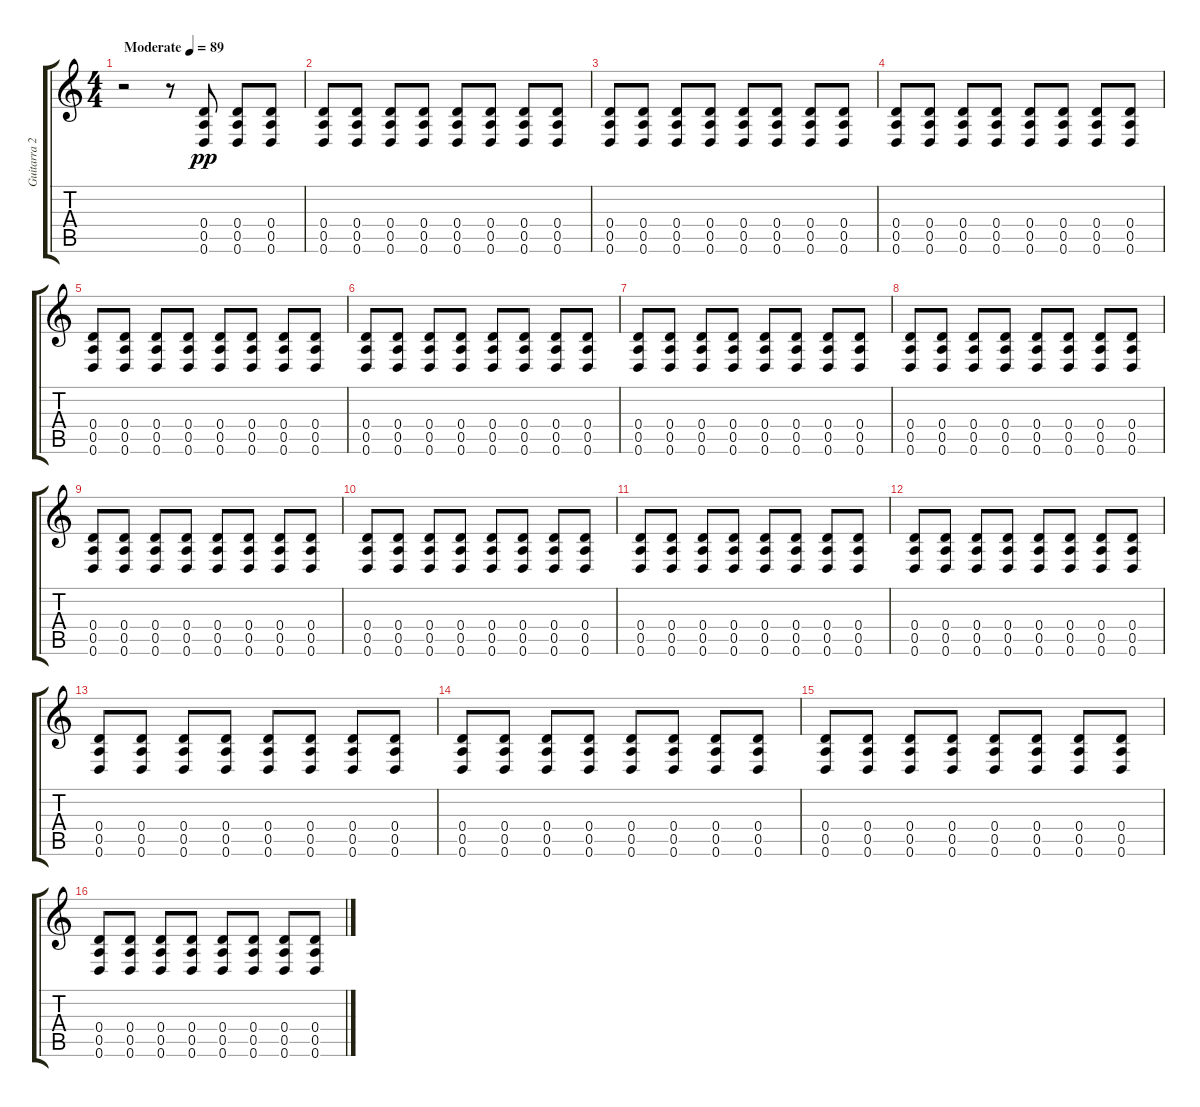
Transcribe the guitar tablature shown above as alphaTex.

\track ("Guitarra 2" "Guitarra 2") {instrument acousticguitarnylon}
\staff {score tabs}
\tuning (E4 B3 G3 D3 A2 D2) {hide}
\ts (4 4)
\tempo (89 "Moderate")
\clef g2
\ks c
r.2{dy pp instrument acousticguitarnylon} r.8{volume 0} (0.4 0.5 0.6).8{volume 16} (0.4 0.5 0.6).8 (0.4 0.5 0.6).8 |
(0.4 0.5 0.6).8 (0.4 0.5 0.6).8 (0.4 0.5 0.6).8 (0.4 0.5 0.6).8 (0.4 0.5 0.6).8 (0.4 0.5 0.6).8 (0.4 0.5 0.6).8 (0.4 0.5 0.6).8 |
(0.4 0.5 0.6).8 (0.4 0.5 0.6).8 (0.4 0.5 0.6).8 (0.4 0.5 0.6).8 (0.4 0.5 0.6).8 (0.4 0.5 0.6).8 (0.4 0.5 0.6).8 (0.4 0.5 0.6).8 |
(0.4 0.5 0.6).8{balance 14} (0.4 0.5 0.6).8 (0.4 0.5 0.6).8 (0.4 0.5 0.6).8 (0.4 0.5 0.6).8 (0.4 0.5 0.6).8 (0.4 0.5 0.6).8 (0.4 0.5 0.6).8 |
(0.4 0.5 0.6).8{balance 12} (0.4 0.5 0.6).8 (0.4 0.5 0.6).8 (0.4 0.5 0.6).8 (0.4 0.5 0.6).8 (0.4 0.5 0.6).8 (0.4 0.5 0.6).8 (0.4 0.5 0.6).8 |
(0.4 0.5 0.6).8{balance 10} (0.4 0.5 0.6).8 (0.4 0.5 0.6).8 (0.4 0.5 0.6).8 (0.4 0.5 0.6).8 (0.4 0.5 0.6).8 (0.4 0.5 0.6).8 (0.4 0.5 0.6).8 |
(0.4 0.5 0.6).8{balance 8} (0.4 0.5 0.6).8 (0.4 0.5 0.6).8 (0.4 0.5 0.6).8 (0.4 0.5 0.6).8 (0.4 0.5 0.6).8 (0.4 0.5 0.6).8 (0.4 0.5 0.6).8 |
(0.4 0.5 0.6).8 (0.4 0.5 0.6).8 (0.4 0.5 0.6).8 (0.4 0.5 0.6).8 (0.4 0.5 0.6).8 (0.4 0.5 0.6).8 (0.4 0.5 0.6).8 (0.4 0.5 0.6).8 |
(0.4 0.5 0.6).8 (0.4 0.5 0.6).8 (0.4 0.5 0.6).8 (0.4 0.5 0.6).8 (0.4 0.5 0.6).8 (0.4 0.5 0.6).8 (0.4 0.5 0.6).8 (0.4 0.5 0.6).8 |
(0.4 0.5 0.6).8 (0.4 0.5 0.6).8 (0.4 0.5 0.6).8 (0.4 0.5 0.6).8 (0.4 0.5 0.6).8 (0.4 0.5 0.6).8 (0.4 0.5 0.6).8 (0.4 0.5 0.6).8 |
(0.4 0.5 0.6).8 (0.4 0.5 0.6).8 (0.4 0.5 0.6).8 (0.4 0.5 0.6).8 (0.4 0.5 0.6).8 (0.4 0.5 0.6).8 (0.4 0.5 0.6).8 (0.4 0.5 0.6).8 |
(0.4 0.5 0.6).8 (0.4 0.5 0.6).8 (0.4 0.5 0.6).8 (0.4 0.5 0.6).8 (0.4 0.5 0.6).8 (0.4 0.5 0.6).8 (0.4 0.5 0.6).8 (0.4 0.5 0.6).8 |
(0.4 0.5 0.6).8 (0.4 0.5 0.6).8 (0.4 0.5 0.6).8 (0.4 0.5 0.6).8 (0.4 0.5 0.6).8 (0.4 0.5 0.6).8 (0.4 0.5 0.6).8 (0.4 0.5 0.6).8 |
(0.4 0.5 0.6).8 (0.4 0.5 0.6).8 (0.4 0.5 0.6).8 (0.4 0.5 0.6).8 (0.4 0.5 0.6).8 (0.4 0.5 0.6).8 (0.4 0.5 0.6).8 (0.4 0.5 0.6).8 |
(0.4 0.5 0.6).8 (0.4 0.5 0.6).8 (0.4 0.5 0.6).8 (0.4 0.5 0.6).8 (0.4 0.5 0.6).8 (0.4 0.5 0.6).8 (0.4 0.5 0.6).8 (0.4 0.5 0.6).8 |
(0.4 0.5 0.6).8 (0.4 0.5 0.6).8 (0.4 0.5 0.6).8 (0.4 0.5 0.6).8 (0.4 0.5 0.6).8 (0.4 0.5 0.6).8 (0.4 0.5 0.6).8 (0.4 0.5 0.6).8
